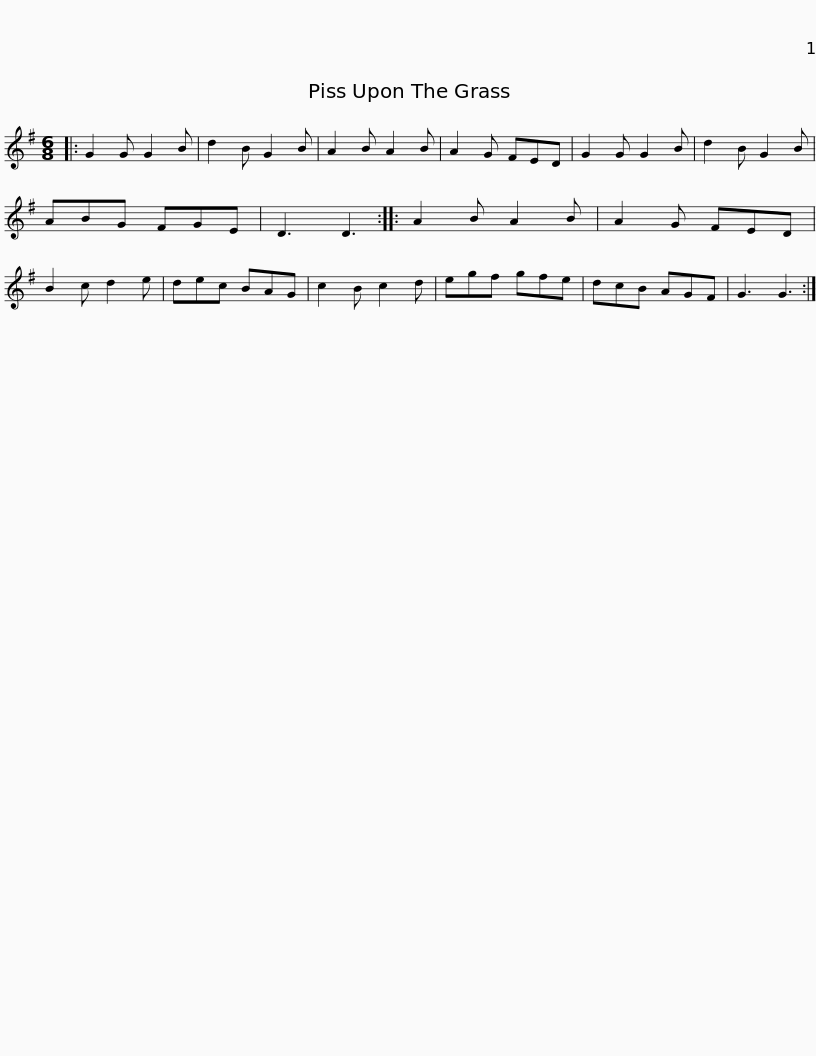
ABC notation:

X:1
L:1/8
M:6/8
I:linebreak $
K:G
V:1 treble
V:1
|: G2 G G2 B | d2 B G2 B | A2 B A2 B | A2 G FED | G2 G G2 B | %5
 d2 B G2 B | ABG FGE | D3 D3 :: A2 B A2 B |$ A2 G FED | %10
 B2 c d2 e | dec BAG | c2 B c2 d | egf gfe | dcB AGF | %15
 G3 G3 :| %16
